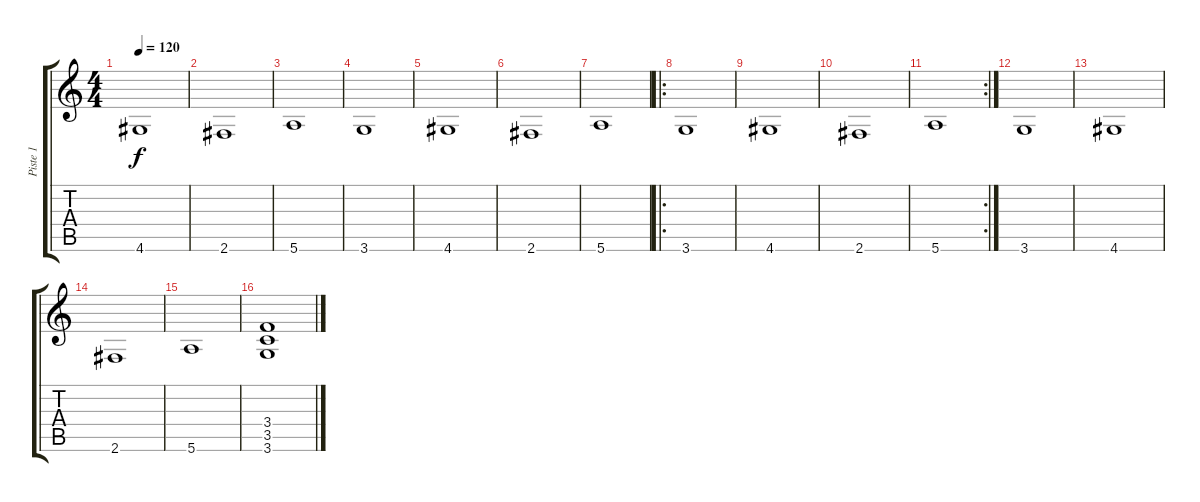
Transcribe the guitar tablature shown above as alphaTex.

\track ("Piste 1" "Piste 1") {instrument distortionguitar}
\staff {score tabs}
\tuning (E4 B3 G3 D3 A2 E2) {hide}
\ts (4 4)
\tempo 120
\clef g2
\ks c
4.6.1{dy f} |
2.6.1 |
5.6.1 |
3.6.1 |
4.6.1 |
2.6.1 |
5.6.1 |
\ro
3.6.1 |
4.6.1 |
2.6.1 |
\rc 2
5.6.1 |
3.6.1 |
4.6.1 |
2.6.1 |
5.6.1 |
(3.4 3.5 3.6).1
